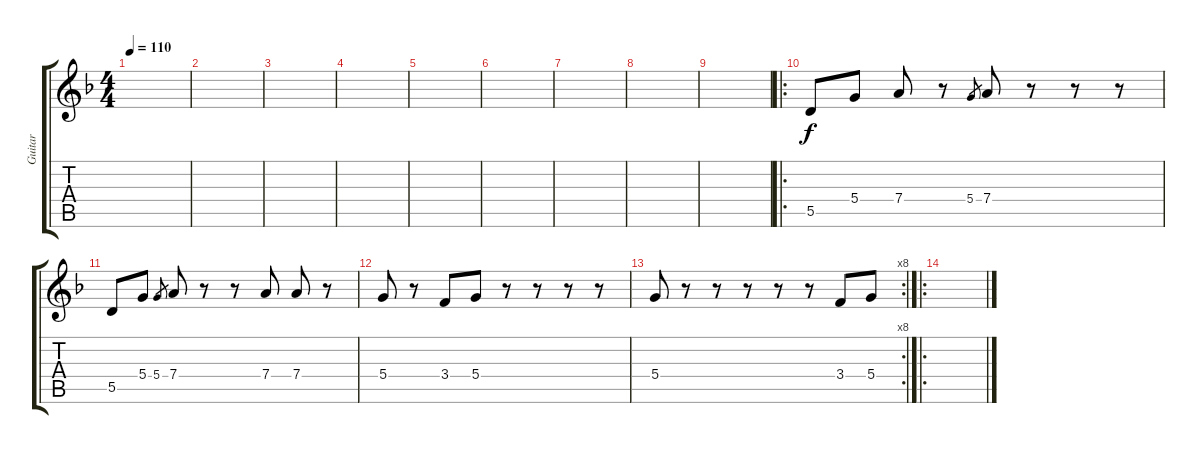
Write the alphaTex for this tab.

\track ("Guitar" "Guitar") {instrument electricguitarclean}
\staff {score tabs}
\tuning (E4 B3 G3 D3 A2 E2) {hide}
\ts (4 4)
\tempo 110
\clef g2
\ks dminor
|
|
|
|
|
|
|
|
|
\ro
5.5.8 5.4.8 7.4.8 r.8 5.4.8{gr} 7.4.8 r.8 r.8 r.8 |
5.5.8 5.4.8 5.4.8{gr} 7.4.8 r.8 r.8 7.4.8 7.4.8 r.8 |
5.4.8 r.8 3.4.8 5.4.8 r.8 r.8 r.8 r.8 |
\rc 8
5.4.8 r.8 r.8 r.8 r.8 r.8 3.4.8 5.4.8 |
\ro
